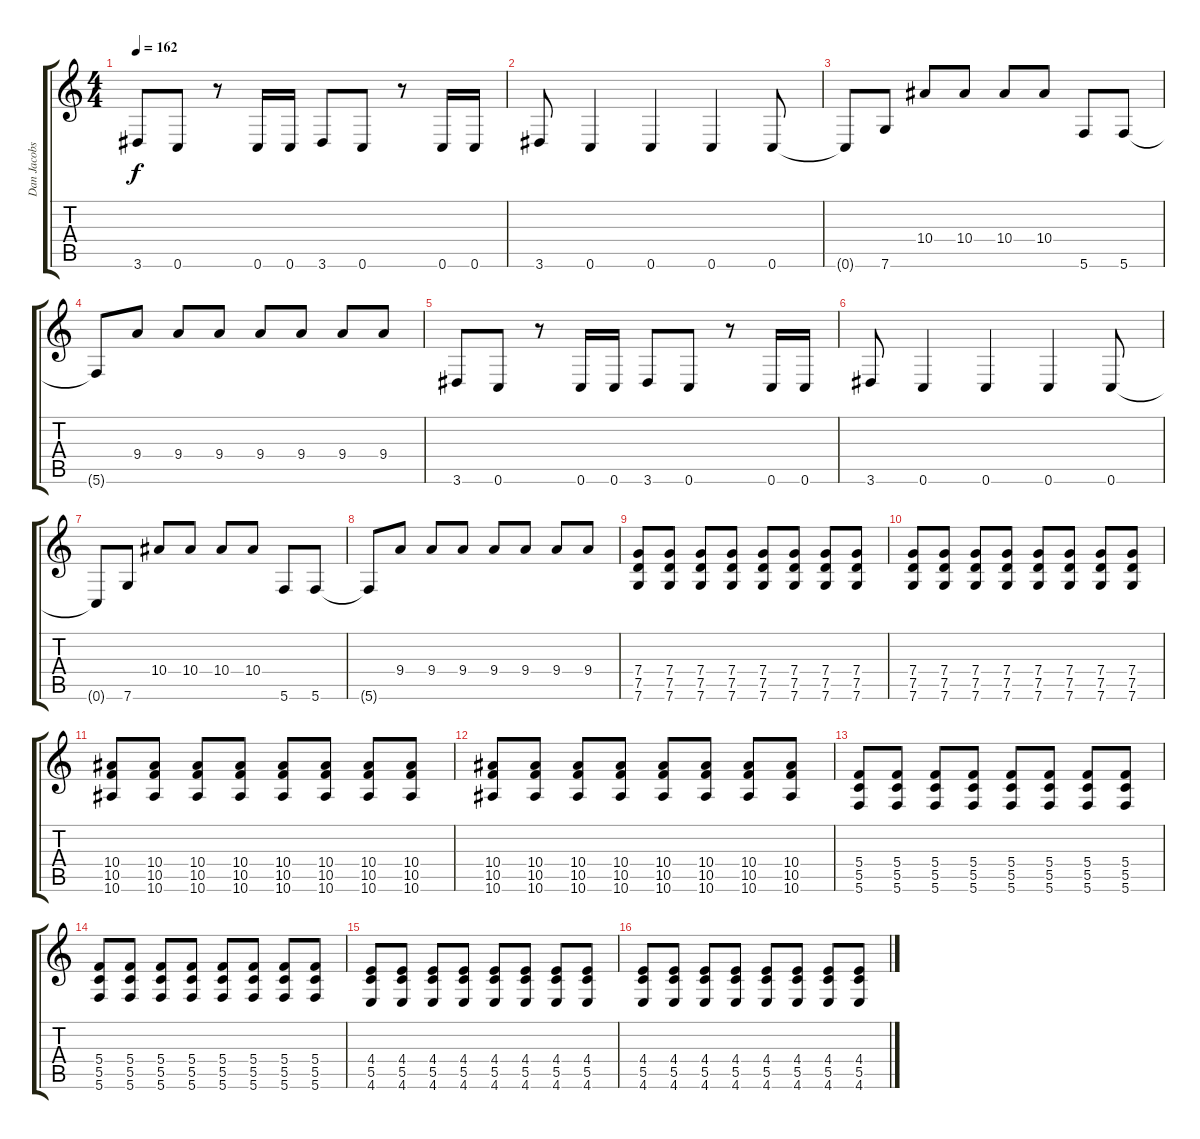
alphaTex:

\track ("Dan Jacobs" "Dan Jacobs") {instrument distortionguitar}
\staff {score tabs}
\tuning (D4 A3 F3 C3 G2 C2) {hide}
\ts (4 4)
\tempo 162
\clef g2
\ks c
3.6.8{dy f} 0.6.8 r.8 0.6.16 0.6.16 3.6.8 0.6.8 r.8 0.6.16 0.6.16 |
3.6.8 0.6.4 0.6.4 0.6.4 0.6.8 |
0.6{t}.8 7.6.8 10.4.8 10.4.8 10.4.8 10.4.8 5.6.8 5.6.8 |
5.6{t}.8 9.4.8 9.4.8 9.4.8 9.4.8 9.4.8 9.4.8 9.4.8 |
3.6.8 0.6.8 r.8 0.6.16 0.6.16 3.6.8 0.6.8 r.8 0.6.16 0.6.16 |
3.6.8 0.6.4 0.6.4 0.6.4 0.6.8 |
0.6{t}.8 7.6.8 10.4.8 10.4.8 10.4.8 10.4.8 5.6.8 5.6.8 |
5.6{t}.8 9.4.8 9.4.8 9.4.8 9.4.8 9.4.8 9.4.8 9.4.8 |
(7.4 7.5 7.6).8 (7.4 7.5 7.6).8 (7.4 7.5 7.6).8 (7.4 7.5 7.6).8 (7.4 7.5 7.6).8 (7.4 7.5 7.6).8 (7.4 7.5 7.6).8 (7.4 7.5 7.6).8 |
(7.4 7.5 7.6).8 (7.4 7.5 7.6).8 (7.4 7.5 7.6).8 (7.4 7.5 7.6).8 (7.4 7.5 7.6).8 (7.4 7.5 7.6).8 (7.4 7.5 7.6).8 (7.4 7.5 7.6).8 |
(10.4 10.5 10.6).8 (10.4 10.5 10.6).8 (10.4 10.5 10.6).8 (10.4 10.5 10.6).8 (10.4 10.5 10.6).8 (10.4 10.5 10.6).8 (10.4 10.5 10.6).8 (10.4 10.5 10.6).8 |
(10.4 10.5 10.6).8 (10.4 10.5 10.6).8 (10.4 10.5 10.6).8 (10.4 10.5 10.6).8 (10.4 10.5 10.6).8 (10.4 10.5 10.6).8 (10.4 10.5 10.6).8 (10.4 10.5 10.6).8 |
(5.4 5.5 5.6).8 (5.4 5.5 5.6).8 (5.4 5.5 5.6).8 (5.4 5.5 5.6).8 (5.4 5.5 5.6).8 (5.4 5.5 5.6).8 (5.4 5.5 5.6).8 (5.4 5.5 5.6).8 |
(5.4 5.5 5.6).8 (5.4 5.5 5.6).8 (5.4 5.5 5.6).8 (5.4 5.5 5.6).8 (5.4 5.5 5.6).8 (5.4 5.5 5.6).8 (5.4 5.5 5.6).8 (5.4 5.5 5.6).8 |
(4.4 5.5 4.6).8 (4.4 5.5 4.6).8 (4.4 5.5 4.6).8 (4.4 5.5 4.6).8 (4.4 5.5 4.6).8 (4.4 5.5 4.6).8 (4.4 5.5 4.6).8 (4.4 5.5 4.6).8 |
(4.4 5.5 4.6).8 (4.4 5.5 4.6).8 (4.4 5.5 4.6).8 (4.4 5.5 4.6).8 (4.4 5.5 4.6).8 (4.4 5.5 4.6).8 (4.4 5.5 4.6).8 (4.4 5.5 4.6).8
